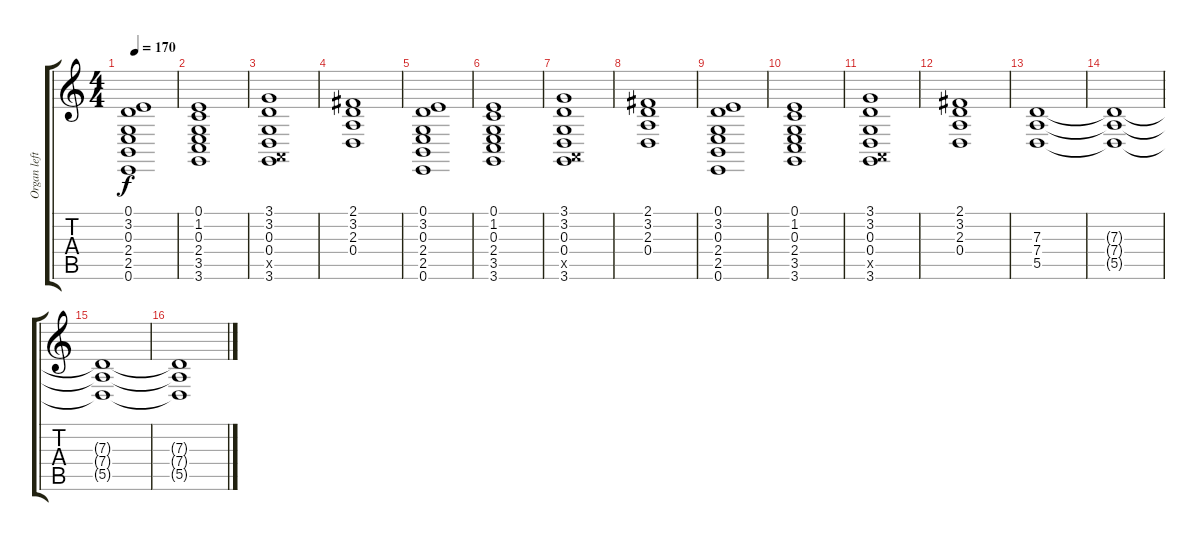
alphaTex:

\track ("Organ left hand" "Organ left") {instrument rockorgan}
\staff {score tabs}
\tuning (E4 B3 G3 D3 A2 E2) {hide}
\ts (4 4)
\tempo 170
\clef g2
\ks c
(0.1 3.2 0.3 2.4 2.5 0.6).1{dy f} |
(0.1 1.2 0.3 2.4 3.5 3.6).1 |
(3.1 3.2 0.3 0.4 0.5{x} 3.6).1 |
(2.1 3.2 2.3 0.4).1 |
(0.1 3.2 0.3 2.4 2.5 0.6).1 |
(0.1 1.2 0.3 2.4 3.5 3.6).1 |
(3.1 3.2 0.3 0.4 0.5{x} 3.6).1 |
(2.1 3.2 2.3 0.4).1 |
(0.1 3.2 0.3 2.4 2.5 0.6).1 |
(0.1 1.2 0.3 2.4 3.5 3.6).1 |
(3.1 3.2 0.3 0.4 0.5{x} 3.6).1 |
(2.1 3.2 2.3 0.4).1 |
(7.3 7.4 5.5).1 |
(7.3{t} 7.4{t} 5.5{t}).1 |
(7.3{t} 7.4{t} 5.5{t}).1 |
(7.3{t} 7.4{t} 5.5{t}).1
